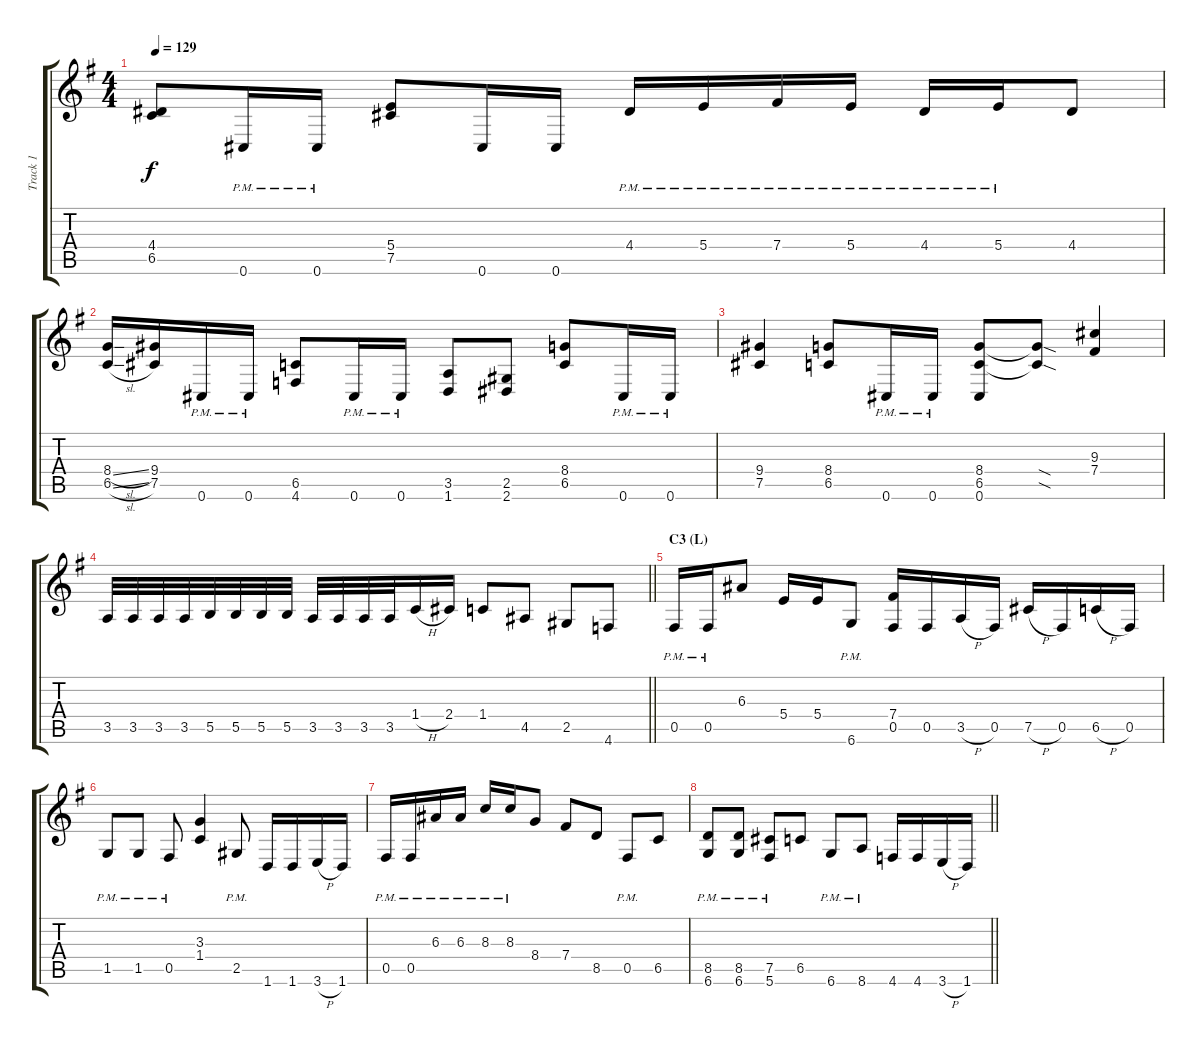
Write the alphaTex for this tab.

\track ("Track 1" "Track 1") {instrument distortionguitar}
\staff {score tabs}
\tuning (Db4 Ab3 E3 B2 Gb2 Db2) {hide}
\ts (4 4)
\tempo 129
\clef g2
\ks eminor
(4.4 6.5).8{dy f} 0.6{pm}.16 0.6{pm}.16 (5.4 7.5).8 0.6.16 0.6.16 4.4{pm}.16 5.4{pm}.16 7.4{pm}.16 5.4{pm}.16 4.4{pm}.16 5.4{pm}.16 4.4.8 |
(8.4{sl} 6.5{sl}).16 (9.4 7.5).16 0.6{pm}.16 0.6{pm}.16 (6.5 4.6).8 0.6{pm}.16 0.6{pm}.16 (3.5 1.6).8 (2.5 2.6).8 (8.4 6.5).8 0.6{pm}.16 0.6{pm}.16 |
(9.4 7.5).4 (8.4 6.5).8 0.6{pm}.16 0.6{pm}.16 (8.4 6.5 0.6).8 (8.4{sod t} 6.5{sod t}).8 (9.3 7.4).4 |
\barLineRight lightlight
3.5.32 3.5.32 3.5.32 3.5.32 5.5.32 5.5.32 5.5.32 5.5.32 3.5.32 3.5.32 3.5.32 3.5.32 1.4{h}.16 2.4.16 1.4.8 4.5.8 2.5.8 4.6.8 |
\section ("" "C3 (L)")
0.5{pm}.16 0.5{pm}.16 6.3.8 5.4.16 5.4.16 6.6{pm}.8 (7.4 0.5).16 0.5.16 3.5{h}.16 0.5.16 7.5{h}.16 0.5.16 6.5{h}.16 0.5.16 |
1.5{pm}.8 1.5{pm}.8 0.5{pm}.8 (3.3 1.4).4 2.5{pm}.8 1.6.16 1.6.16 3.6{h}.16 1.6.16 |
0.5{pm}.16 0.5{pm}.16 6.3{pm}.16 6.3{pm}.16 8.3{pm}.16 8.3{pm}.16 8.4.8 7.4.8 8.5.8 0.5{pm}.8 6.5.8 |
\barLineRight lightlight
(8.5{pm} 6.6{pm}).8 (8.5{pm} 6.6{pm}).8 (7.5{pm} 5.6{pm}).8 6.5.8 6.6{pm}.8 8.6{pm}.8 4.6.16 4.6.16 3.6{h}.16 1.6.16
